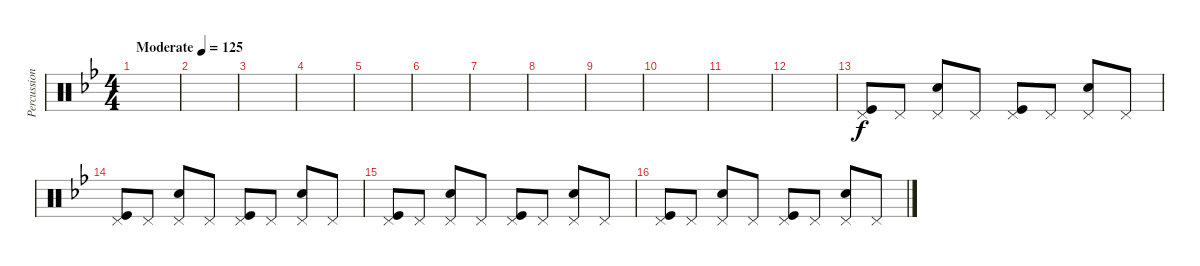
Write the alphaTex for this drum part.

\track ("Percussion" "Percussion") {instrument percussion}
\staff {score}
\articulation defaults
\ts (4 4)
\tempo (125 "Moderate")
\clef neutral
\ks bb
|
|
|
|
|
|
|
|
|
|
|
|
("Kick (hit)" "Pedal Hi-Hat (hit)").8 "Pedal Hi-Hat (hit)".8 ("Snare (hit) 2" "Pedal Hi-Hat (hit)").8 "Pedal Hi-Hat (hit)".8 ("Kick (hit)" "Pedal Hi-Hat (hit)").8 "Pedal Hi-Hat (hit)".8 ("Snare (hit) 2" "Pedal Hi-Hat (hit)").8 "Pedal Hi-Hat (hit)".8 |
("Kick (hit)" "Pedal Hi-Hat (hit)").8 "Pedal Hi-Hat (hit)".8 ("Snare (hit) 2" "Pedal Hi-Hat (hit)").8 "Pedal Hi-Hat (hit)".8 ("Kick (hit)" "Pedal Hi-Hat (hit)").8 "Pedal Hi-Hat (hit)".8 ("Snare (hit) 2" "Pedal Hi-Hat (hit)").8 "Pedal Hi-Hat (hit)".8 |
("Kick (hit)" "Pedal Hi-Hat (hit)").8 "Pedal Hi-Hat (hit)".8 ("Snare (hit) 2" "Pedal Hi-Hat (hit)").8 "Pedal Hi-Hat (hit)".8 ("Kick (hit)" "Pedal Hi-Hat (hit)").8 "Pedal Hi-Hat (hit)".8 ("Snare (hit) 2" "Pedal Hi-Hat (hit)").8 "Pedal Hi-Hat (hit)".8 |
("Kick (hit)" "Pedal Hi-Hat (hit)").8 "Pedal Hi-Hat (hit)".8 ("Snare (hit) 2" "Pedal Hi-Hat (hit)").8 "Pedal Hi-Hat (hit)".8 ("Kick (hit)" "Pedal Hi-Hat (hit)").8 "Pedal Hi-Hat (hit)".8 ("Snare (hit) 2" "Pedal Hi-Hat (hit)").8 "Pedal Hi-Hat (hit)".8
